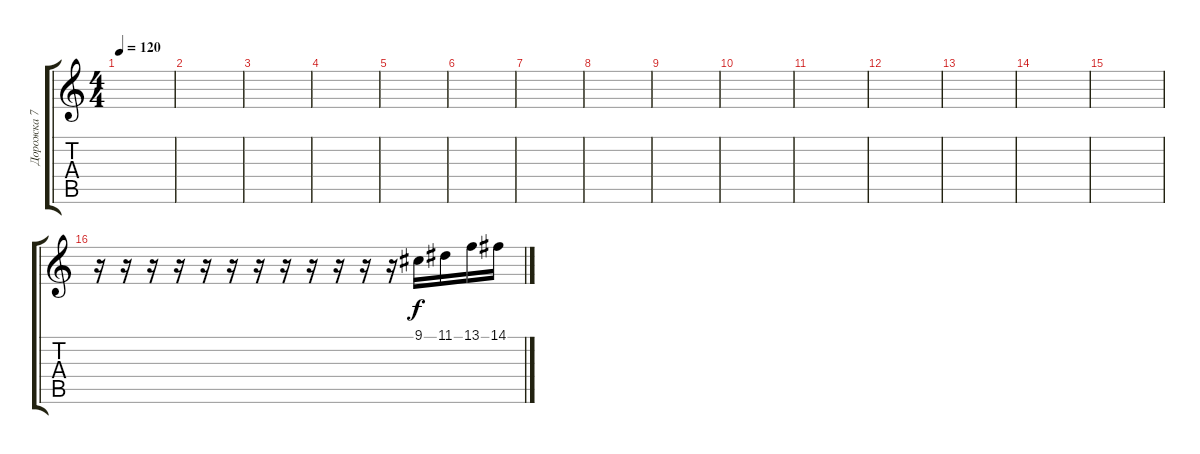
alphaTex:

\track ("Дорожка 7" "Дорожка 7") {instrument acousticgrandpiano}
\staff {score tabs}
\tuning (E4 B3 G3 D3 A2 D2) {hide}
\ts (4 4)
\tempo 120
\clef g2
\ks c
|
|
|
|
|
|
|
|
|
|
|
|
|
|
|
r.16 r.16 r.16 r.16 r.16 r.16 r.16 r.16 r.16 r.16 r.16 r.16 9.1.16 11.1.16 13.1.16 14.1.16
